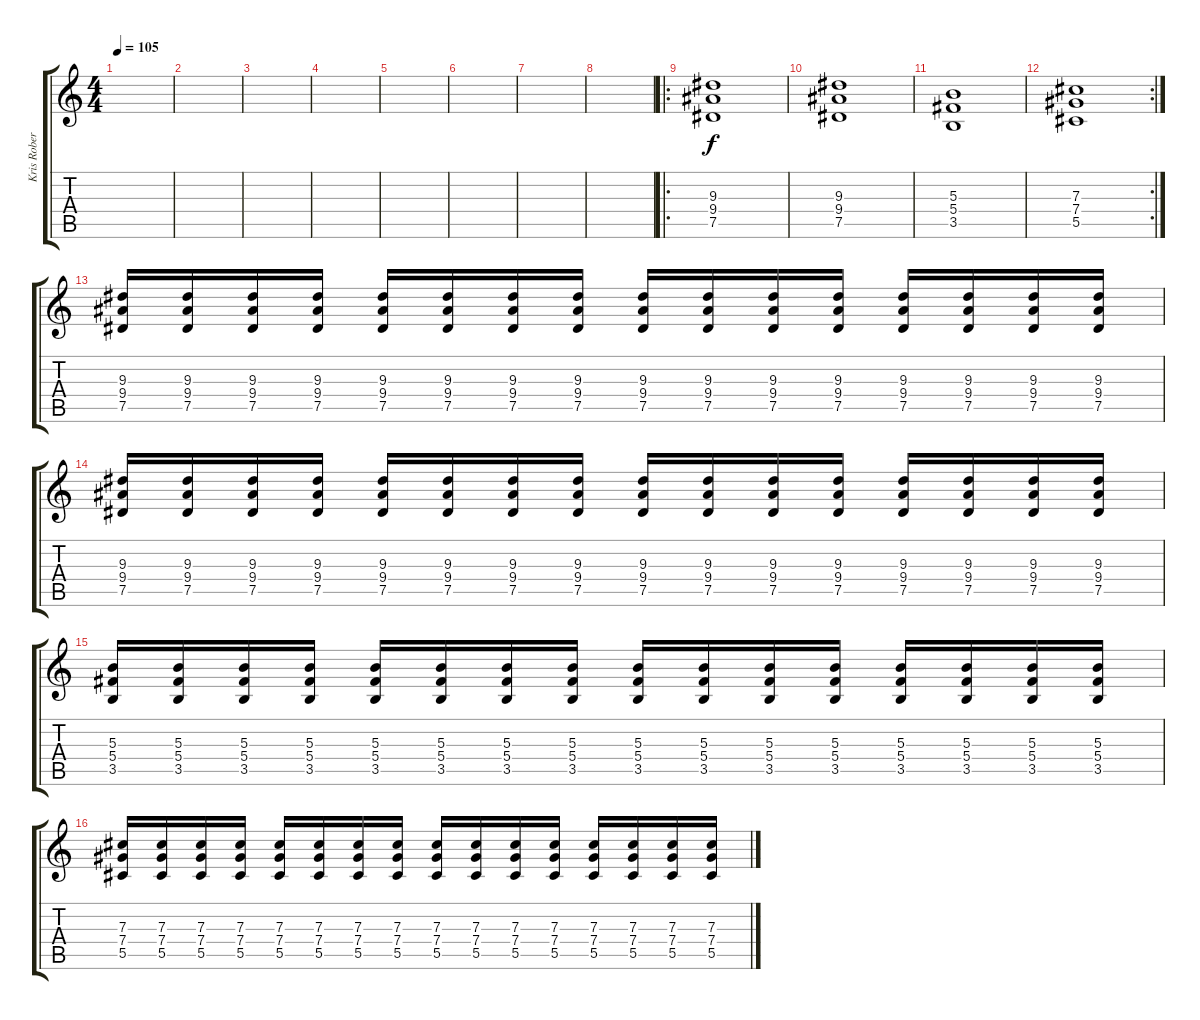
\track ("Kris Roberts" "Kris Rober") {instrument overdrivenguitar}
\staff {score tabs}
\tuning (Eb4 Bb3 Gb3 Db3 Ab2 Db2) {hide}
\ts (4 4)
\tempo 105
\clef g2
\ks c
|
|
|
|
|
|
|
|
\ro
(9.3 9.4 7.5).1 |
(9.3 9.4 7.5).1 |
(5.3 5.4 3.5).1 |
\rc 2
(7.3 7.4 5.5).1 |
(9.3 9.4 7.5).16 (9.3 9.4 7.5).16 (9.3 9.4 7.5).16 (9.3 9.4 7.5).16 (9.3 9.4 7.5).16 (9.3 9.4 7.5).16 (9.3 9.4 7.5).16 (9.3 9.4 7.5).16 (9.3 9.4 7.5).16 (9.3 9.4 7.5).16 (9.3 9.4 7.5).16 (9.3 9.4 7.5).16 (9.3 9.4 7.5).16 (9.3 9.4 7.5).16 (9.3 9.4 7.5).16 (9.3 9.4 7.5).16 |
(9.3 9.4 7.5).16 (9.3 9.4 7.5).16 (9.3 9.4 7.5).16 (9.3 9.4 7.5).16 (9.3 9.4 7.5).16 (9.3 9.4 7.5).16 (9.3 9.4 7.5).16 (9.3 9.4 7.5).16 (9.3 9.4 7.5).16 (9.3 9.4 7.5).16 (9.3 9.4 7.5).16 (9.3 9.4 7.5).16 (9.3 9.4 7.5).16 (9.3 9.4 7.5).16 (9.3 9.4 7.5).16 (9.3 9.4 7.5).16 |
(5.3 5.4 3.5).16 (5.3 5.4 3.5).16 (5.3 5.4 3.5).16 (5.3 5.4 3.5).16 (5.3 5.4 3.5).16 (5.3 5.4 3.5).16 (5.3 5.4 3.5).16 (5.3 5.4 3.5).16 (5.3 5.4 3.5).16 (5.3 5.4 3.5).16 (5.3 5.4 3.5).16 (5.3 5.4 3.5).16 (5.3 5.4 3.5).16 (5.3 5.4 3.5).16 (5.3 5.4 3.5).16 (5.3 5.4 3.5).16 |
(7.3 7.4 5.5).16 (7.3 7.4 5.5).16 (7.3 7.4 5.5).16 (7.3 7.4 5.5).16 (7.3 7.4 5.5).16 (7.3 7.4 5.5).16 (7.3 7.4 5.5).16 (7.3 7.4 5.5).16 (7.3 7.4 5.5).16 (7.3 7.4 5.5).16 (7.3 7.4 5.5).16 (7.3 7.4 5.5).16 (7.3 7.4 5.5).16 (7.3 7.4 5.5).16 (7.3 7.4 5.5).16 (7.3 7.4 5.5).16
